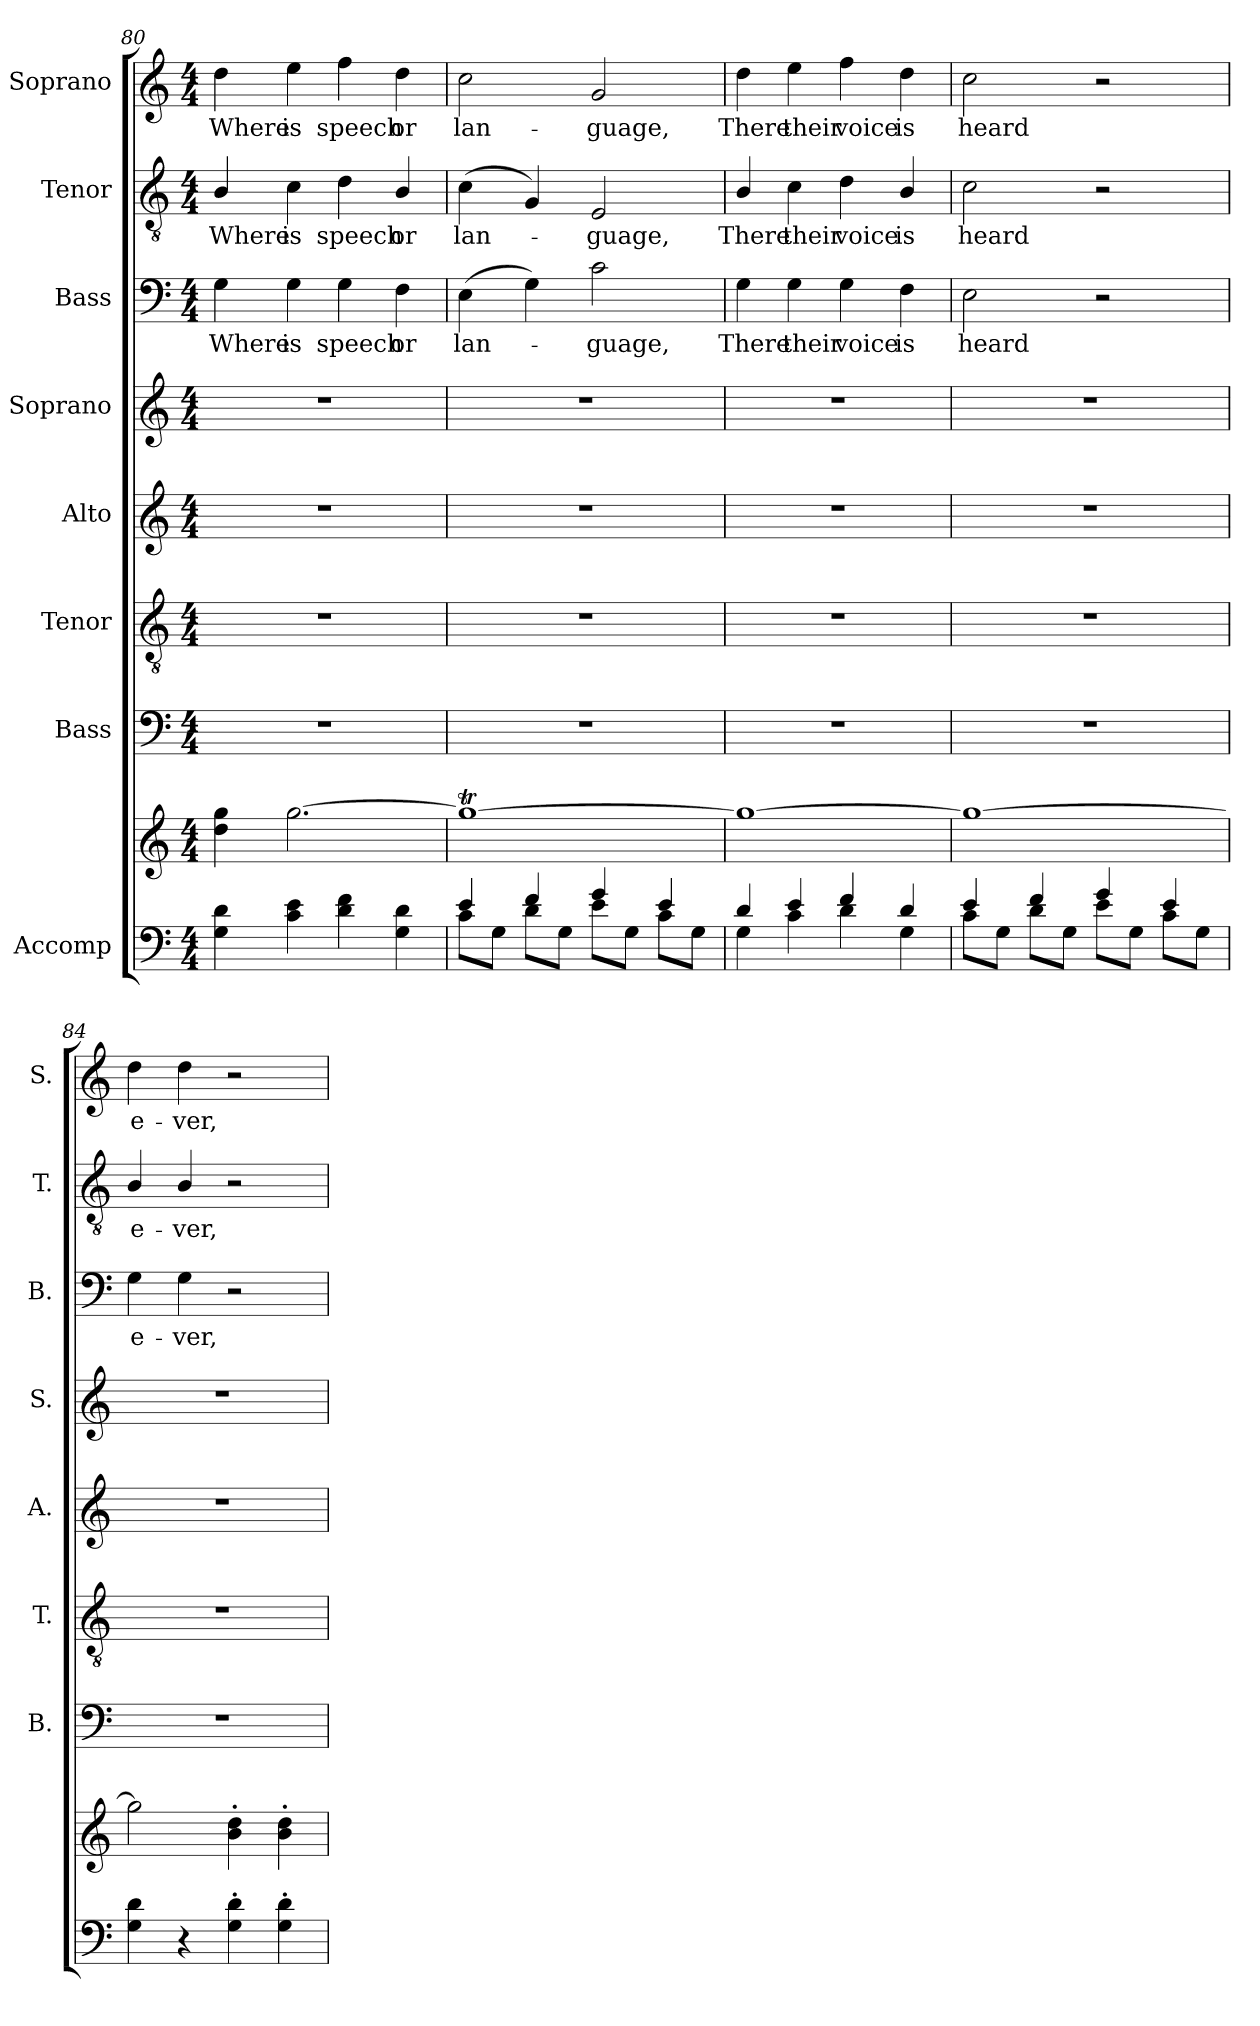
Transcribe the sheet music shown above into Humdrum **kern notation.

**kern	**kern	**kern	**kern	**kern	**kern	**kern	**text	**kern	**text	**kern	**text
*part8	*part8	*part7	*part6	*part5	*part4	*part3	*part3	*part2	*part2	*part1	*part1
*staff9	*staff8	*staff7	*staff6	*staff5	*staff4	*staff3	*staff3	*staff2	*staff2	*staff1	*staff1
*I"Accomp	*	*I"Bass	*I"Tenor	*I"Alto	*I"Soprano	*I"Bass	*	*I"Tenor	*	*I"Soprano	*
*	*	*I'B.	*I'T.	*I'A.	*I'S.	*I'B.	*	*I'T.	*	*I'S.	*
*clefF4	*clefG2	*clefF4	*clefGv2	*clefG2	*clefG2	*clefF4	*	*clefGv2	*	*clefG2	*
*	*	*	*ITrd7c12	*	*	*	*	*ITrd7c12	*	*	*
*k[]	*k[]	*k[]	*k[]	*k[]	*k[]	*k[]	*	*k[]	*	*k[]	*
*C:	*C:	*C:	*C:	*C:	*C:	*C:	*	*C:	*	*C:	*
*M4/4	*M4/4	*M4/4	*M4/4	*M4/4	*M4/4	*M4/4	*	*M4/4	*	*M4/4	*
=80	=80	=80	=80	=80	=80	=80	=80	=80	=80	=80	=80
!	!	!	!	!	!	!	!LO:LY:b:color=#000000	!	!	!	!
!	!	!	!	!	!	!	!	!	!LO:LY:b:color=#000000	!	!
!	!	!	!	!	!	!	!	!	!	!	!LO:LY:b:color=#000000
4Gi\ 4di	4ddi\ 4ggi	1r	1r	1r	1r	4Gi\	Where	4BBi/	Where	4ddi\	Where
!	!	!	!	!	!	!	!LO:LY:b:color=#000000	!	!	!	!
!	!	!	!	!	!	!	!	!	!LO:LY:b:color=#000000	!	!
!	!	!	!	!	!	!	!	!	!	!	!LO:LY:b:color=#000000
4ci\ 4ei	[2.ggi\	.	.	.	.	4Gi\	is	4Ci\	is	4eei\	is
!	!	!	!	!	!	!	!LO:LY:b:color=#000000	!	!	!	!
!	!	!	!	!	!	!	!	!	!LO:LY:b:color=#000000	!	!
!	!	!	!	!	!	!	!	!	!	!	!LO:LY:b:color=#000000
4di\ 4fi	.	.	.	.	.	4Gi\	speech	4Di\	speech	4ffi\	speech
!	!	!	!	!	!	!	!LO:LY:b:color=#000000	!	!	!	!
!	!	!	!	!	!	!	!	!	!LO:LY:b:color=#000000	!	!
!	!	!	!	!	!	!	!	!	!	!	!LO:LY:b:color=#000000
4Gi\ 4di	.	.	.	.	.	4Fi\	or	4BBi/	or	4ddi\	or
=81	=81	=81	=81	=81	=81	=81	=81	=81	=81	=81	=81
*^	*	*	*	*	*	*	*	*	*	*	*
!	!	!	!	!	!	!	!	!LO:LY:b:color=#000000	!	!	!	!
!	!	!	!	!	!	!	!	!	!	!LO:LY:b:color=#000000	!	!
!	!	!	!	!	!	!	!	!	!	!	!	!LO:LY:b:color=#000000
4ei/	8ci\L	1ggTi_	1r	1r	1r	1r	(4Ei\	lan-	(4Ci\	lan-	2cci\	lan-
.	8Gi\J	.	.	.	.	.	.	.	.	.	.	.
4fi/	8di\L	.	.	.	.	.	4Gi\)	.	4GGi/)	.	.	.
.	8Gi\J	.	.	.	.	.	.	.	.	.	.	.
!	!	!	!	!	!	!	!	!LO:LY:b:color=#000000	!	!	!	!
!	!	!	!	!	!	!	!	!	!	!LO:LY:b:color=#000000	!	!
!	!	!	!	!	!	!	!	!	!	!	!	!LO:LY:b:color=#000000
4gi/	8ei\L	.	.	.	.	.	2ci\	-guage,	2EEi/	-guage,	2gi/	-guage,
.	8Gi\J	.	.	.	.	.	.	.	.	.	.	.
4ei/	8ci\L	.	.	.	.	.	.	.	.	.	.	.
.	8Gi\J	.	.	.	.	.	.	.	.	.	.	.
!!LO:LB:g=z
=82	=82	=82	=82	=82	=82	=82	=82	=82	=82	=82	=82	=82
!	!	!	!	!	!	!	!	!LO:LY:b:color=#000000	!	!	!	!
!	!	!	!	!	!	!	!	!	!	!LO:LY:b:color=#000000	!	!
!	!	!	!	!	!	!	!	!	!	!	!	!LO:LY:b:color=#000000
4di/	4Gi\	1ggi_	1r	1r	1r	1r	4Gi\	There	4BBi/	There	4ddi\	There
!	!	!	!	!	!	!	!	!LO:LY:b:color=#000000	!	!	!	!
!	!	!	!	!	!	!	!	!	!	!LO:LY:b:color=#000000	!	!
!	!	!	!	!	!	!	!	!	!	!	!	!LO:LY:b:color=#000000
4ei/	4ci\	.	.	.	.	.	4Gi\	their	4Ci\	their	4eei\	their
!	!	!	!	!	!	!	!	!LO:LY:b:color=#000000	!	!	!	!
!	!	!	!	!	!	!	!	!	!	!LO:LY:b:color=#000000	!	!
!	!	!	!	!	!	!	!	!	!	!	!	!LO:LY:b:color=#000000
4fi/	4di\	.	.	.	.	.	4Gi\	voice	4Di\	voice	4ffi\	voice
!	!	!	!	!	!	!	!	!LO:LY:b:color=#000000	!	!	!	!
!	!	!	!	!	!	!	!	!	!	!LO:LY:b:color=#000000	!	!
!	!	!	!	!	!	!	!	!	!	!	!	!LO:LY:b:color=#000000
4di/	4Gi\	.	.	.	.	.	4Fi\	is	4BBi/	is	4ddi\	is
=83	=83	=83	=83	=83	=83	=83	=83	=83	=83	=83	=83	=83
!	!	!	!	!	!	!	!	!LO:LY:b:color=#000000	!	!	!	!
!	!	!	!	!	!	!	!	!	!	!LO:LY:b:color=#000000	!	!
!	!	!	!	!	!	!	!	!	!	!	!	!LO:LY:b:color=#000000
4ei/	8ci\L	1ggi_	1r	1r	1r	1r	2Ei\	heard	2Ci\	heard	2cci\	heard
.	8Gi\J	.	.	.	.	.	.	.	.	.	.	.
4fi/	8di\L	.	.	.	.	.	.	.	.	.	.	.
.	8Gi\J	.	.	.	.	.	.	.	.	.	.	.
4gi/	8ei\L	.	.	.	.	.	2r	.	2r	.	2r	.
.	8Gi\J	.	.	.	.	.	.	.	.	.	.	.
4ei/	8ci\L	.	.	.	.	.	.	.	.	.	.	.
.	8Gi\J	.	.	.	.	.	.	.	.	.	.	.
*v	*v	*	*	*	*	*	*	*	*	*	*	*
=84	=84	=84	=84	=84	=84	=84	=84	=84	=84	=84	=84
*^	*	*	*	*	*	*	*	*	*	*	*
!	!	!	!	!	!	!	!	!LO:LY:b:color=#000000	!	!	!	!
*v	*v	*	*	*	*	*	*	*	*	*	*	*
*^	*	*	*	*	*	*	*	*	*	*	*
!	!	!	!	!	!	!	!	!	!	!LO:LY:b:color=#000000	!	!
*v	*v	*	*	*	*	*	*	*	*	*	*	*
*^	*	*	*	*	*	*	*	*	*	*	*
!	!	!	!	!	!	!	!	!	!	!	!	!LO:LY:b:color=#000000
*v	*v	*	*	*	*	*	*	*	*	*	*	*
4Gi\ 4di	2ggi\]	1r	1r	1r	1r	4Gi\	e-	4BBi/	e-	4ddi\	e-
!	!	!	!	!	!	!	!LO:LY:b:color=#000000	!	!	!	!
!	!	!	!	!	!	!	!	!	!LO:LY:b:color=#000000	!	!
!	!	!	!	!	!	!	!	!	!	!	!LO:LY:b:color=#000000
4r	.	.	.	.	.	4Gi\	-ver,	4BBi/	-ver,	4ddi\	-ver,
4Gi\' 4di'	4bi\' 4ddi'	.	.	.	.	2r	.	2r	.	2r	.
4Gi\' 4di'	4bi\' 4ddi'	.	.	.	.	.	.	.	.	.	.
=	=	=	=	=	=	=	=	=	=	=	=
*-	*-	*-	*-	*-	*-	*-	*-	*-	*-	*-	*-
